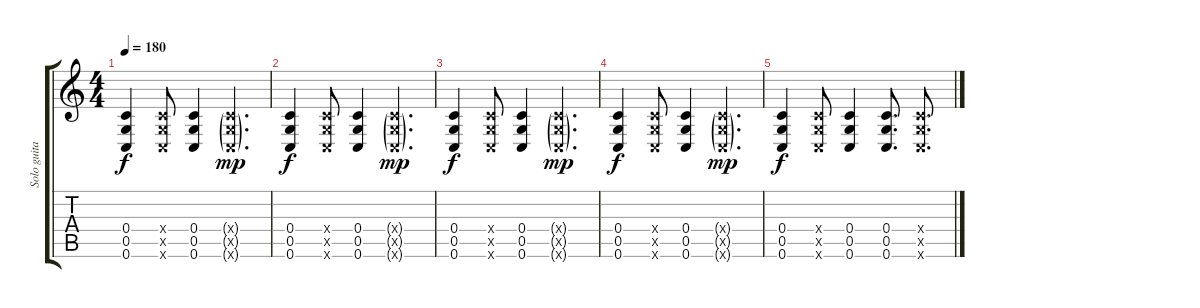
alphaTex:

\track ("Solo guitar" "Solo guita") {instrument distortionguitar}
\staff {score tabs}
\tuning (D4 A3 F3 C3 G2 C2) {hide}
\ts (4 4)
\tempo 180
\clef g2
\ks c
(0.4 0.5 0.6).4{dy f} (0.4{x} 0.5{x} 0.6{x}).8 (0.4 0.5 0.6).4 (0.4{g x} 0.5{g x} 0.6{g x}).4{d dy mp} |
(0.4 0.5 0.6).4{dy f} (0.4{x} 0.5{x} 0.6{x}).8 (0.4 0.5 0.6).4 (0.4{g x} 0.5{g x} 0.6{g x}).4{d dy mp} |
(0.4 0.5 0.6).4{dy f} (0.4{x} 0.5{x} 0.6{x}).8 (0.4 0.5 0.6).4 (0.4{g x} 0.5{g x} 0.6{g x}).4{d dy mp} |
(0.4 0.5 0.6).4{dy f} (0.4{x} 0.5{x} 0.6{x}).8 (0.4 0.5 0.6).4 (0.4{g x} 0.5{g x} 0.6{g x}).4{d dy mp} |
(0.4 0.5 0.6).4{dy f} (0.4{x} 0.5{x} 0.6{x}).8 (0.4 0.5 0.6).4 (0.4 0.5 0.6).8{d} (0.4{x} 0.5{x} 0.6{x}).8{d}
